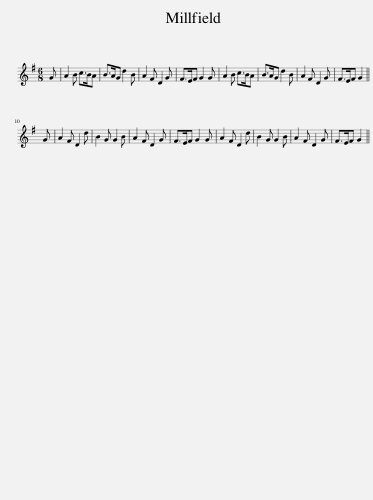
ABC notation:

X:1
L:1/8
M:6/8
I:linebreak $
K:G
V:1 treble
V:1
 G | A2 B c>BA | B>AG d2 B | A2 F D2 G | F>EF G2 G | %5
 A2 B c>BA | B>AG d2 B | A2 F D2 G | F>EF G2 ||$ G | %10
 A2 F D2 d | B2 G G2 B | A2 F D2 G | F>EF G2 G | A2 F D2 d | %15
 B2 G G2 B | A2 F D2 G | F>EF G2 || %18
